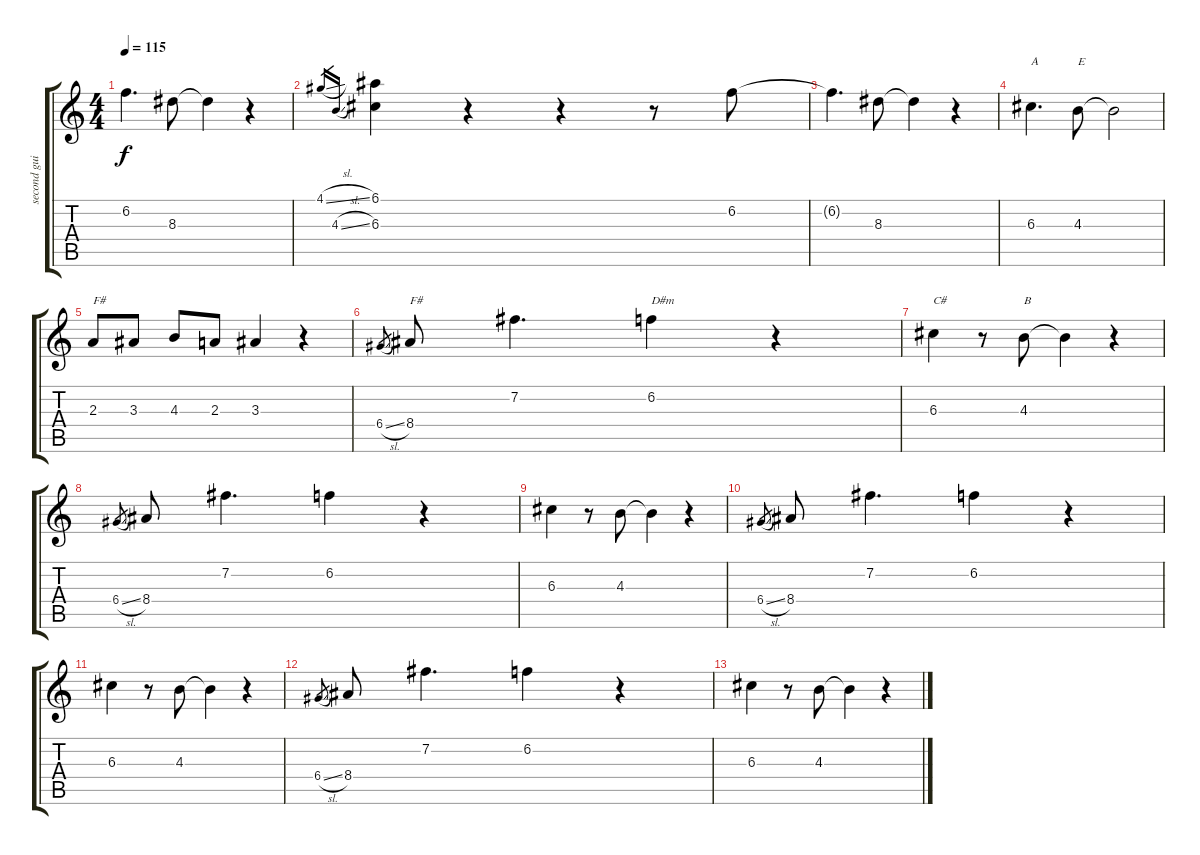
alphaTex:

\track ("second guitar no capo" "second gui") {instrument acousticguitarnylon}
\staff {score tabs}
\tuning (E4 B3 G3 D3 A2 E2) {hide}
\ts (4 4)
\tempo 115
\clef g2
\ks c
6.2{t}.4{d dy f} 8.3.8 8.3{t}.4 r.4 |
4.1{sl}.16{gr} 4.3{sl}.16{gr} (6.1 6.3).4 r.4 r.4 r.8 6.2.8 |
6.2{t}.4{d} 8.3.8 8.3{t}.4 r.4 |
6.3.4{d txt "A"} 4.3.8{txt "E"} 4.3{t}.2 |
2.3.8{txt "F#"} 3.3.8 4.3.8 2.3.8 3.3.4 r.4 |
6.4{sl}.8{gr} 8.4.8{txt "F#"} 7.2.4{d} 6.2.4{txt "D#m"} r.4 |
6.3.4{txt "C#"} r.8 4.3.8{txt "B"} 4.3{t}.4 r.4 |
6.4{sl}.8{gr} 8.4.8 7.2.4{d} 6.2.4 r.4 |
6.3.4 r.8 4.3.8 4.3{t}.4 r.4 |
6.4{sl}.8{gr} 8.4.8 7.2.4{d} 6.2.4 r.4 |
6.3.4 r.8 4.3.8 4.3{t}.4 r.4 |
6.4{sl}.8{gr} 8.4.8 7.2.4{d} 6.2.4 r.4 |
6.3.4 r.8 4.3.8 4.3{t}.4 r.4
